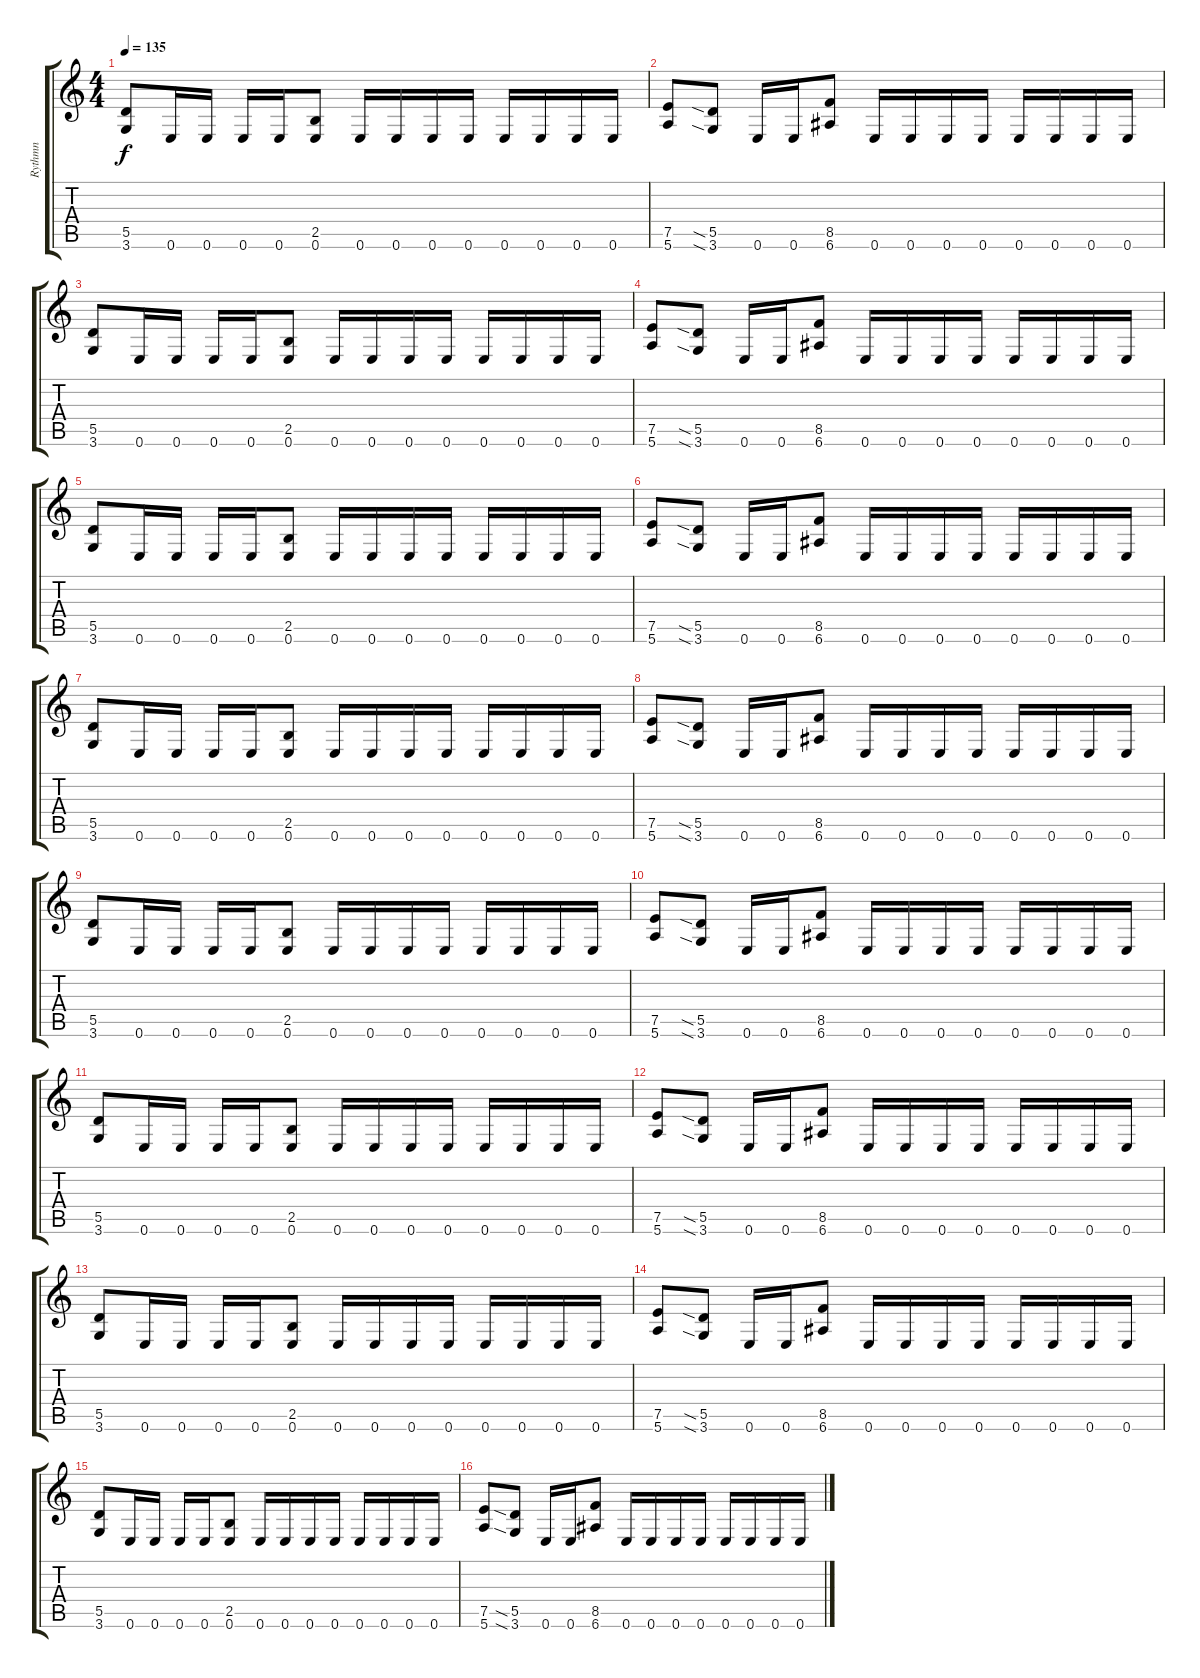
\track ("Rythmn" "Rythmn") {instrument overdrivenguitar}
\staff {score tabs}
\tuning (E4 B3 G3 D3 A2 E2) {hide}
\ts (4 4)
\tempo 135
\clef g2
\ks c
(5.5 3.6).8{dy f} 0.6.16 0.6.16 0.6.16 0.6.16 (2.5 0.6).8 0.6.16 0.6.16 0.6.16 0.6.16 0.6.16 0.6.16 0.6.16 0.6.16 |
(7.5 5.6).8 (5.5{sia} 3.6{sia}).8 0.6.16 0.6.16 (8.5 6.6).8 0.6.16 0.6.16 0.6.16 0.6.16 0.6.16 0.6.16 0.6.16 0.6.16 |
(5.5 3.6).8 0.6.16 0.6.16 0.6.16 0.6.16 (2.5 0.6).8 0.6.16 0.6.16 0.6.16 0.6.16 0.6.16 0.6.16 0.6.16 0.6.16 |
(7.5 5.6).8 (5.5{sia} 3.6{sia}).8 0.6.16 0.6.16 (8.5 6.6).8 0.6.16 0.6.16 0.6.16 0.6.16 0.6.16 0.6.16 0.6.16 0.6.16 |
(5.5 3.6).8 0.6.16 0.6.16 0.6.16 0.6.16 (2.5 0.6).8 0.6.16 0.6.16 0.6.16 0.6.16 0.6.16 0.6.16 0.6.16 0.6.16 |
(7.5 5.6).8 (5.5{sia} 3.6{sia}).8 0.6.16 0.6.16 (8.5 6.6).8 0.6.16 0.6.16 0.6.16 0.6.16 0.6.16 0.6.16 0.6.16 0.6.16 |
(5.5 3.6).8 0.6.16 0.6.16 0.6.16 0.6.16 (2.5 0.6).8 0.6.16 0.6.16 0.6.16 0.6.16 0.6.16 0.6.16 0.6.16 0.6.16 |
(7.5 5.6).8 (5.5{sia} 3.6{sia}).8 0.6.16 0.6.16 (8.5 6.6).8 0.6.16 0.6.16 0.6.16 0.6.16 0.6.16 0.6.16 0.6.16 0.6.16 |
(5.5 3.6).8 0.6.16 0.6.16 0.6.16 0.6.16 (2.5 0.6).8 0.6.16 0.6.16 0.6.16 0.6.16 0.6.16 0.6.16 0.6.16 0.6.16 |
(7.5 5.6).8 (5.5{sia} 3.6{sia}).8 0.6.16 0.6.16 (8.5 6.6).8 0.6.16 0.6.16 0.6.16 0.6.16 0.6.16 0.6.16 0.6.16 0.6.16 |
(5.5 3.6).8 0.6.16 0.6.16 0.6.16 0.6.16 (2.5 0.6).8 0.6.16 0.6.16 0.6.16 0.6.16 0.6.16 0.6.16 0.6.16 0.6.16 |
(7.5 5.6).8 (5.5{sia} 3.6{sia}).8 0.6.16 0.6.16 (8.5 6.6).8 0.6.16 0.6.16 0.6.16 0.6.16 0.6.16 0.6.16 0.6.16 0.6.16 |
(5.5 3.6).8 0.6.16 0.6.16 0.6.16 0.6.16 (2.5 0.6).8 0.6.16 0.6.16 0.6.16 0.6.16 0.6.16 0.6.16 0.6.16 0.6.16 |
(7.5 5.6).8 (5.5{sia} 3.6{sia}).8 0.6.16 0.6.16 (8.5 6.6).8 0.6.16 0.6.16 0.6.16 0.6.16 0.6.16 0.6.16 0.6.16 0.6.16 |
(5.5 3.6).8 0.6.16 0.6.16 0.6.16 0.6.16 (2.5 0.6).8 0.6.16 0.6.16 0.6.16 0.6.16 0.6.16 0.6.16 0.6.16 0.6.16 |
(7.5 5.6).8 (5.5{sia} 3.6{sia}).8 0.6.16 0.6.16 (8.5 6.6).8 0.6.16 0.6.16 0.6.16 0.6.16 0.6.16 0.6.16 0.6.16 0.6.16
